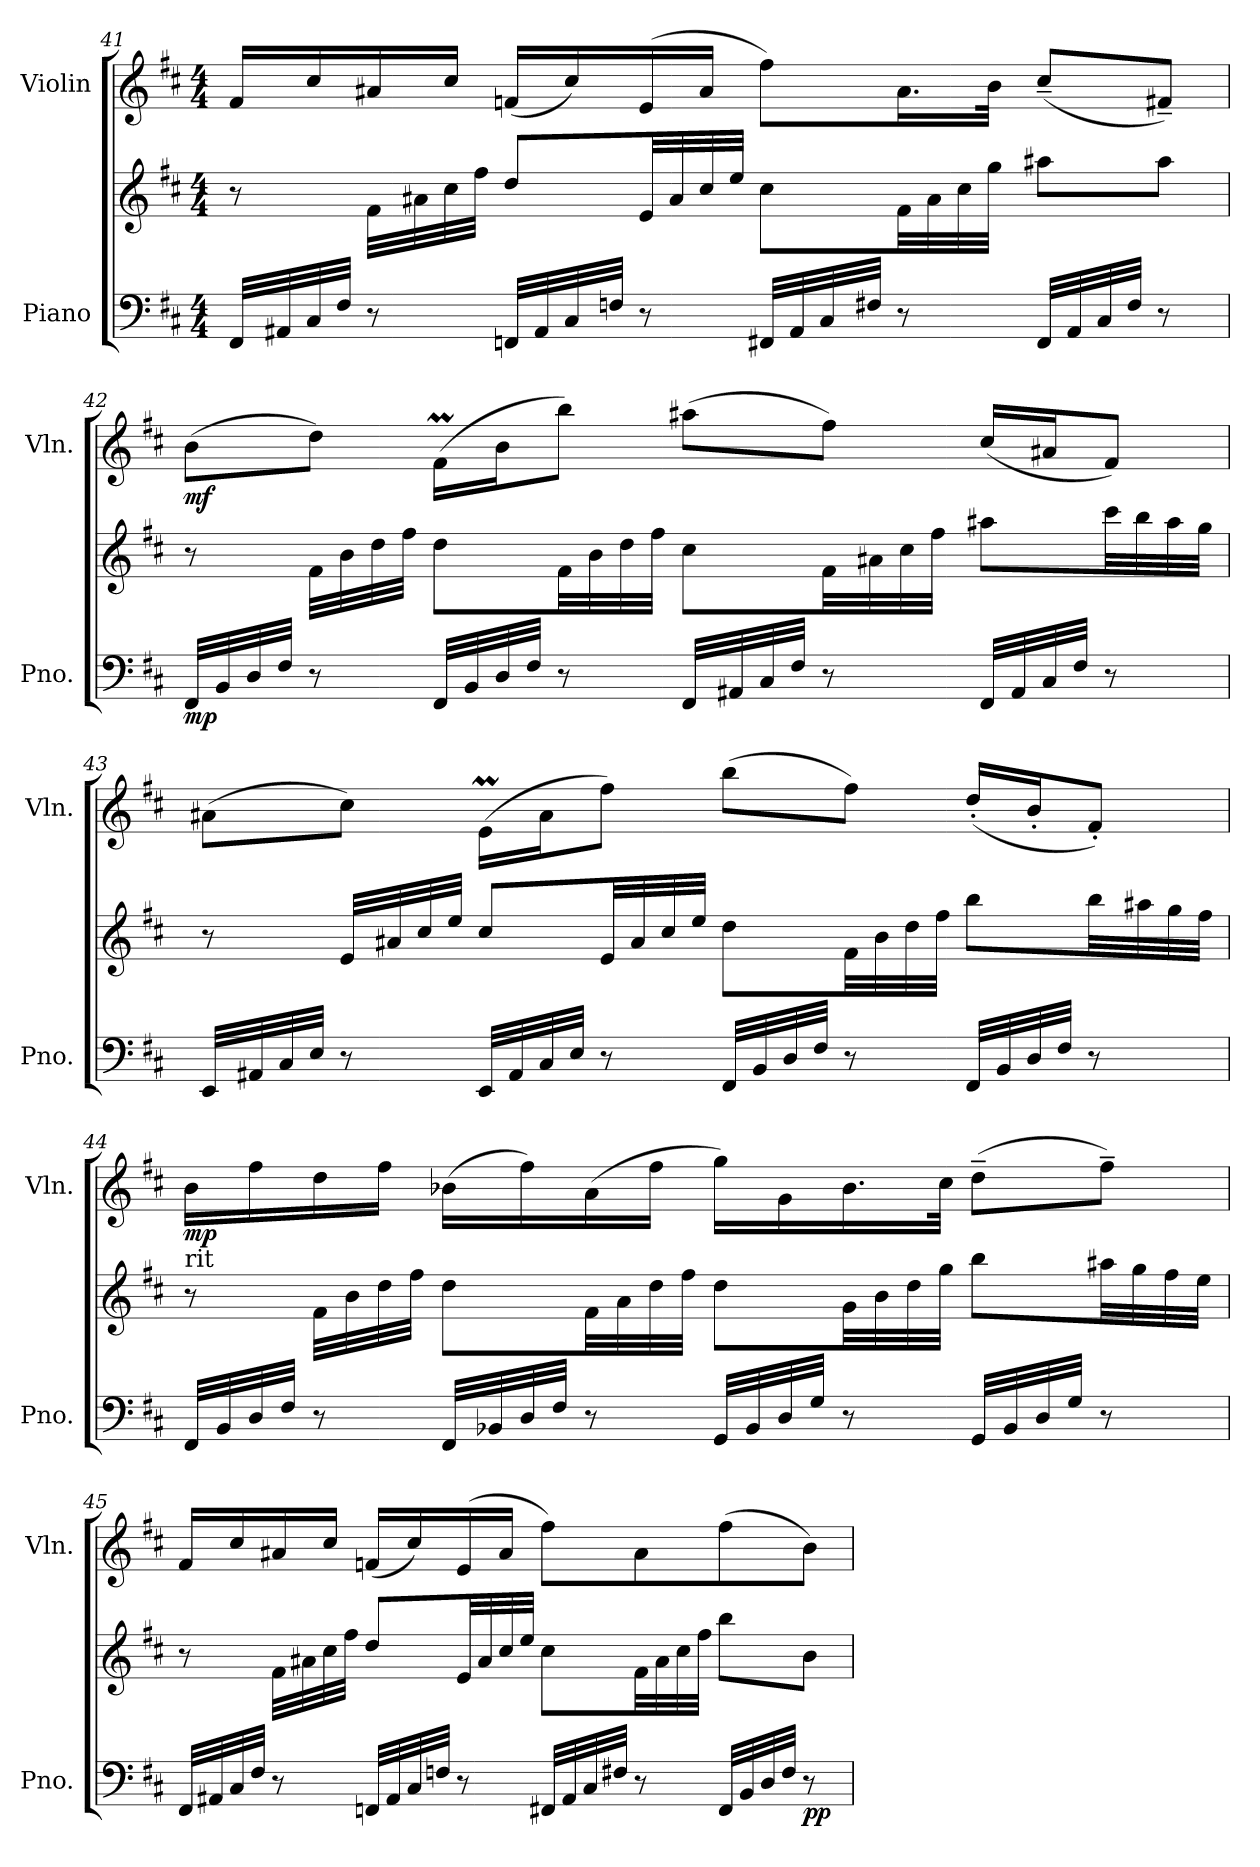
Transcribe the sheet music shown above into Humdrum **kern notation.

**kern	**kern	**dynam	**kern	**dynam
*part2	*part2	*part2	*part1	*part1
*staff3	*staff2	*staff2/3	*staff1	*staff1
*I"Piano	*	*	*I"Violin	*
*I'Pno.	*	*	*I'Vln.	*
!!LO:LB:g=z
*clefF4	*clefG2	*	*clefG2	*
*k[f#c#]	*k[f#c#]	*	*k[f#c#]	*
*M4/4	*M4/4	*	*M4/4	*
=41	=41	=41	=41	=41
32FF#/LLL	8r	.	16f#/LL	.
32AA#X/	.	.	.	.
32C#/	.	.	16cc#/	.
32F#/JJJ	.	.	.	.
8r	32f#\LLL	.	16a#X/	.
.	32a#X\	.	.	.
.	32cc#\	.	16cc#/JJ	.
.	32ff#\JJJ	.	.	.
32FFn/LLL	8dd/L	.	(16fn/LL	.
32AA#/	.	.	.	.
32C#/	.	.	16cc#/)	.
32Fn/JJJ	.	.	.	.
8r	32e/LL	.	(16e/	.
.	32a#/	.	.	.
.	32cc#/	.	16a#/JJ	.
.	32ee/JJJ	.	.	.
32FF#X/LLL	8cc#\L	.	8ff#\L)	.
32AA#/	.	.	.	.
32C#/	.	.	.	.
32F#X/JJJ	.	.	.	.
8r	32f#\LL	.	16.a#\L	.
.	32a#\	.	.	.
.	32cc#\	.	.	.
.	32gg\JJJ	.	32b\JJk	.
32FF#/LLL	8aa#X\L	.	(8cc#~/L	.
32AA#/	.	.	.	.
32C#/	.	.	.	.
32F#/JJJ	.	.	.	.
8r	8aa#\J	.	8f#X~/J)	.
!!LO:LB:g=z
=42	=42	=42	=42	=42
!	!	!LO:DY:b=2	!	!LO:DY:b
32FF#/LLL	8r	mp	(8b\L	mf
32BB/	.	.	.	.
32D/	.	.	.	.
32F#/JJJ	.	.	.	.
8r	32f#\LLL	.	8dd\J)	.
.	32b\	.	.	.
.	32dd\	.	.	.
.	32ff#\JJJ	.	.	.
32FF#/LLL	8dd\L	.	(16f#m\LL	.
32BB/	.	.	.	.
32D/	.	.	16b\J	.
32F#/JJJ	.	.	.	.
8r	32f#\LL	.	8bb\J)	.
.	32b\	.	.	.
.	32dd\	.	.	.
.	32ff#\JJJ	.	.	.
32FF#/LLL	8cc#\L	.	(8aa#X\L	.
32AA#X/	.	.	.	.
32C#/	.	.	.	.
32F#/JJJ	.	.	.	.
8r	32f#\LL	.	8ff#\J)	.
.	32a#X\	.	.	.
.	32cc#\	.	.	.
.	32ff#\JJJ	.	.	.
32FF#/LLL	8aa#X\L	.	(16cc#/LL	.
32AA#/	.	.	.	.
32C#/	.	.	16a#X/J	.
32F#/JJJ	.	.	.	.
8r	32ccc#\LL	.	8f#/J)	.
.	32bb\	.	.	.
.	32aa#\	.	.	.
.	32gg\JJJ	.	.	.
!!LO:PB:g=z
=43	=43	=43	=43	=43
32EE/LLL	8r	.	(8a#X\L	.
32AA#X/	.	.	.	.
32C#/	.	.	.	.
32E/JJJ	.	.	.	.
8r	32e/LLL	.	8cc#\J)	.
.	32a#X/	.	.	.
.	32cc#/	.	.	.
.	32ee/JJJ	.	.	.
32EE/LLL	8cc#/L	.	(16eM\LL	.
32AA#/	.	.	.	.
32C#/	.	.	16a#\J	.
32E/JJJ	.	.	.	.
8r	32e/LL	.	8ff#\J)	.
.	32a#/	.	.	.
.	32cc#/	.	.	.
.	32ee/JJJ	.	.	.
32FF#/LLL	8dd\L	.	(8bb\L	.
32BB/	.	.	.	.
32D/	.	.	.	.
32F#/JJJ	.	.	.	.
8r	32f#\LL	.	8ff#\J)	.
.	32b\	.	.	.
.	32dd\	.	.	.
.	32ff#\JJJ	.	.	.
32FF#/LLL	8bb\L	.	(16dd'/LL	.
32BB/	.	.	.	.
32D/	.	.	16b'/J	.
32F#/JJJ	.	.	.	.
8r	32bb\LL	.	8f#'/J)	.
.	32aa#X\	.	.	.
.	32gg\	.	.	.
.	32ff#\JJJ	.	.	.
!!LO:LB:g=z
=44	=44	=44	=44	=44
*	*	*	*MM99	*
!	!LO:TX:a:t=rit	!	!	!
!	!	!	!	!LO:DY:b
32FF#/LLL	8r	.	16b\LL	mp
32BB/	.	.	.	.
32D/	.	.	16ff#\	.
32F#/JJJ	.	.	.	.
8r	32f#\LLL	.	16dd\	.
.	32b\	.	.	.
.	32dd\	.	16ff#\JJ	.
.	32ff#\JJJ	.	.	.
*	*	*	*MM98	*
32FF#/LLL	8dd\L	.	(16b-X\LL	.
32BB-X/	.	.	.	.
32D/	.	.	16ff#\)	.
32F#/JJJ	.	.	.	.
8r	32f#\LL	.	(16a\	.
.	32a\	.	.	.
.	32dd\	.	16ff#\JJ	.
.	32ff#\JJJ	.	.	.
*	*	*	*MM97	*
32GG/LLL	8dd\L	.	16gg\LL)	.
32BB-/	.	.	.	.
32D/	.	.	16g\	.
32G/JJJ	.	.	.	.
8r	32g\LL	.	16.b-\	.
.	32b\	.	.	.
.	32dd\	.	.	.
.	32gg\JJJ	.	32cc#\JJk	.
32GG/LLL	8bb\L	.	(8dd~\L	.
32BB-/	.	.	.	.
32D/	.	.	.	.
32G/JJJ	.	.	.	.
*	*	*	*MM92	*
8r	32aa#X\LL	.	8ff#~\J)	.
.	32gg\	.	.	.
.	32ff#\	.	.	.
.	32ee\JJJ	.	.	.
!!LO:LB:g=z
=45	=45	=45	=45	=45
*	*	*	*MM91	*
32FF#/LLL	8r	.	16f#/LL	.
32AA#X/	.	.	.	.
*	*	*	*MM88	*
32C#/	.	.	16cc#/	.
32F#/JJJ	.	.	.	.
8r	32f#\LLL	.	16a#X/	.
.	32a#X\	.	.	.
*	*	*	*MM85	*
.	32cc#\	.	16cc#/JJ	.
.	32ff#\JJJ	.	.	.
*	*	*	*MM82	*
32FFn/LLL	8dd/L	.	(16fn/LL	.
32AA#/	.	.	.	.
*	*	*	*MM78	*
32C#/	.	.	16cc#/)	.
32Fn/JJJ	.	.	.	.
8r	32e/LL	.	(16e/	.
.	32a#/	.	.	.
*	*	*	*MM74	*
.	32cc#/	.	16a#/JJ	.
.	32ee/JJJ	.	.	.
32FF#X/LLL	8cc#\L	.	8ff#\L)	.
32AA#/	.	.	.	.
32C#/	.	.	.	.
32F#X/JJJ	.	.	.	.
8r	32f#\LL	.	8a#\	.
.	32a#\	.	.	.
.	32cc#\	.	.	.
.	32ff#\JJJ	.	.	.
*	*	*	*MM50	*
32FF#/LLL	8bb\L	.	(8ff#\	.
32BB/	.	.	.	.
32D/	.	.	.	.
32F#/JJJ	.	.	.	.
*	*	*	*MM30	*
!	!	!LO:DY:b=2	!	!
8r	8b\J	pp	8b\J)	.
=	=	=	=	=
*-	*-	*-	*-	*-
